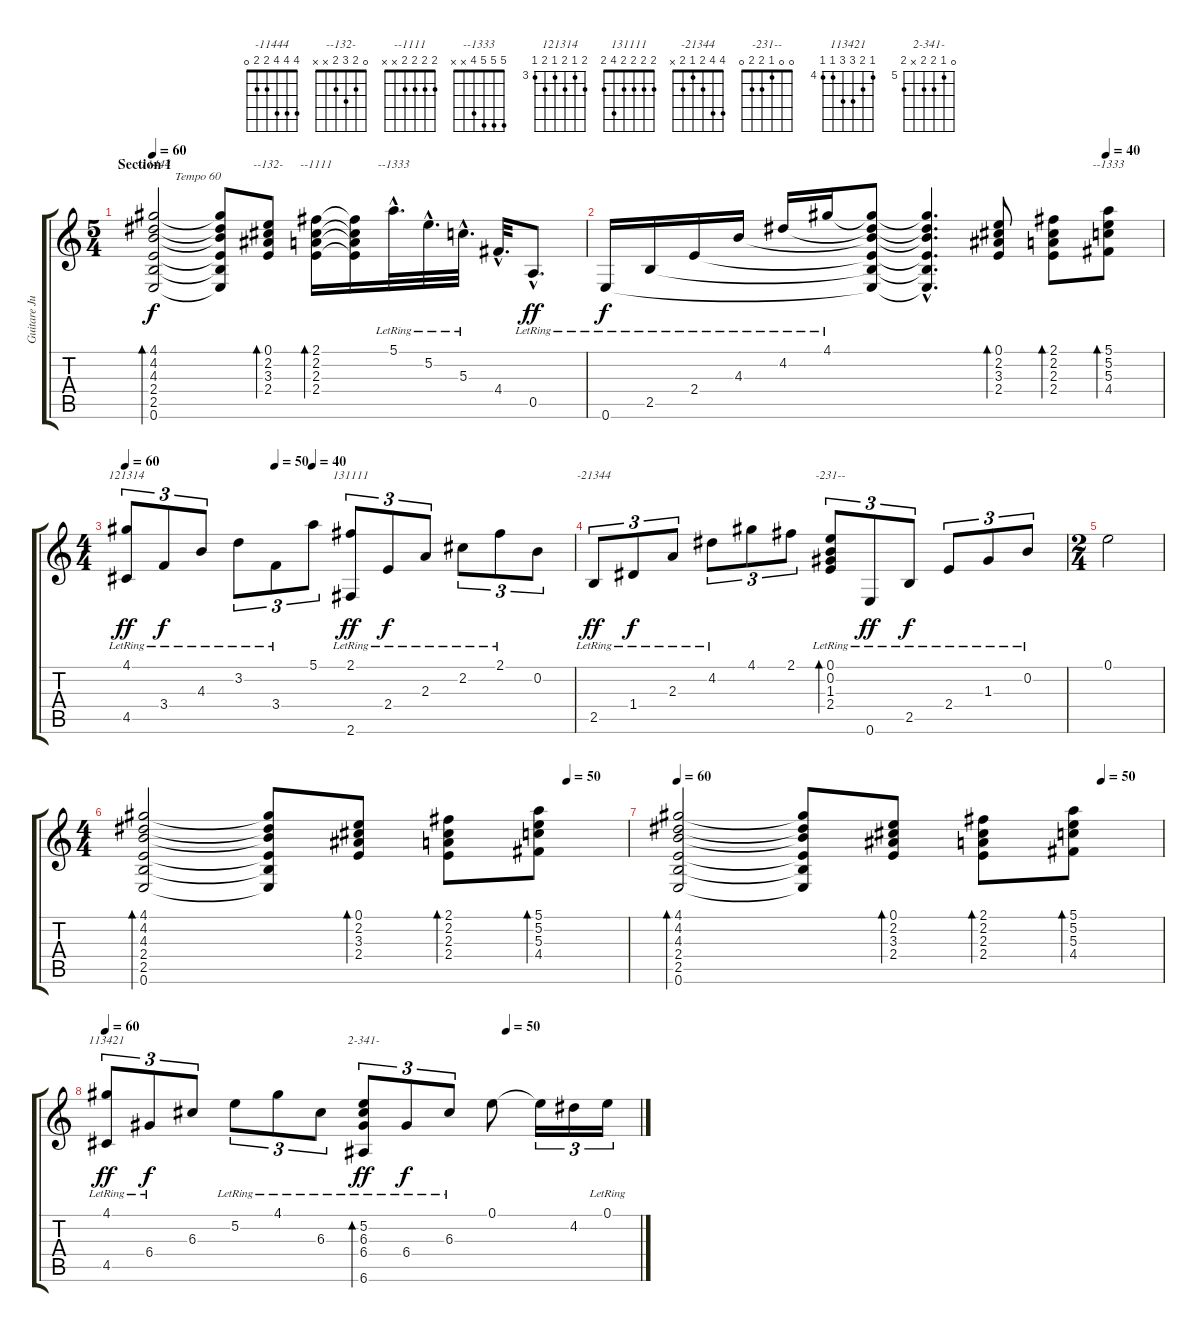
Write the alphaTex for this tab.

\track ("Guitare Juillet 2001" "Guitare Ju") {instrument acousticguitarnylon}
\staff {score tabs}
\tuning (E4 B3 G3 D3 A2 E2) {hide}
\chord ("-11444" 4 4 4 2 2 0)
\chord ("--132-" 0 2 3 2 x x)
\chord ("--1111" 2 2 2 2 x x)
\chord ("--1333" 5 5 5 4 x x) {firstfret 4}
\chord ("--1333" 5 5 5 4 x x)
\chord ("121314" 4 3 4 3 4 3) {firstfret 3}
\chord ("131111" 2 2 2 2 4 2)
\chord ("-21344" 4 4 2 1 2 x)
\chord ("-231--" 0 0 1 2 2 0)
\chord ("113421" 4 5 6 6 4 4) {firstfret 4}
\chord ("2-341-" 0 5 6 6 x 6) {firstfret 5}
\ts (5 4)
\section ("" "Section 1")
\tempo 60
\clef g2
\ks c
(4.1 4.2 4.3 2.4 2.5 0.6).2{bd 240 ch "-11444" txt "       Tempo 60" dy f instrument acousticguitarnylon} (4.1{t} 4.2{t} 4.3{t} 2.4{t} 2.5{t} 0.6{t}).8 (0.1 2.2 3.3 2.4).8{bd 240 ch "--132-"} (2.1 2.2 2.3 2.4).16{bd 120 ch "--1111"} (2.1{t} 2.2{t} 2.3{t} 2.4{t}).16 5.1{hac lr}.32{d ch "--1333"} 5.2{hac lr}.32{d} 5.3{hac lr}.32{d} 4.4{hac}.32{d} 0.5{hac lr}.8{d dy ff} |
\tempo (40 0.9)
0.6{lr}.16{dy f} 2.5{lr}.16 2.4{lr}.16 4.3{lr}.16 4.2{lr}.16 4.1{lr}.16 (4.1{t} 4.2{t} 4.3{t} 2.4{t} 2.5{t} 0.6{t}).8 (4.1{hac t} 4.2{hac t} 4.3{hac t} 2.4{hac t} 2.5{hac t} 0.6{hac t}).4{d} (0.1 2.2 3.3 2.4).8{bd 120} (2.1 2.2 2.3 2.4).8{bd 120} (5.1 5.2 5.3 4.4).8{bd 240 ch "--1333"} |
\ts (4 4)
\tempo 60
\tempo (50 0.3333333333333333)
\tempo (40 0.4166666666666667)
(4.1{lr} 4.5{lr}).8{tu (3 2) ch "121314" dy ff} 3.4{lr}.8{tu (3 2) dy f} 4.3{lr}.8{tu (3 2)} 3.2{lr}.8{tu (3 2)} 3.4{lr}.8{tu (3 2)} 5.1.8{tu (3 2)} (2.1{lr} 2.6{lr}).8{tu (3 2) ch "131111" dy ff} 2.4{lr}.8{tu (3 2) dy f} 2.3{lr}.8{tu (3 2)} 2.2{lr}.8{tu (3 2)} 2.1{lr}.8{tu (3 2)} 0.2.8{tu (3 2)} |
2.5{lr}.8{tu (3 2) ch "-21344" dy ff} 1.4{lr}.8{tu (3 2) dy f} 2.3{lr}.8{tu (3 2)} 4.2{lr}.8{tu (3 2)} 4.1.8{tu (3 2)} 2.1.8{tu (3 2)} (0.1{lr} 0.2{lr} 1.3{lr} 2.4{lr}).8{tu (3 2) bd 120 ch "-231--"} 0.6{lr}.8{tu (3 2) dy ff} 2.5{lr}.8{tu (3 2) dy f} 2.4{lr}.8{tu (3 2)} 1.3{lr}.8{tu (3 2)} 0.2{lr}.8{tu (3 2)} |
\ts (2 4)
0.1.2 |
\ts (4 4)
\tempo (50 0.875)
(4.1 4.2 4.3 2.4 2.5 0.6).2{bd 240} (4.1{t} 4.2{t} 4.3{t} 2.4{t} 2.5{t} 0.6{t}).8 (0.1 2.2 3.3 2.4).8{bd 120} (2.1 2.2 2.3 2.4).8{bd 120} (5.1 5.2 5.3 4.4).8{bd 120} |
\tempo 60
\tempo (50 0.875)
(4.1 4.2 4.3 2.4 2.5 0.6).2{bd 240} (4.1{t} 4.2{t} 4.3{t} 2.4{t} 2.5{t} 0.6{t}).8 (0.1 2.2 3.3 2.4).8{bd 120} (2.1 2.2 2.3 2.4).8{bd 120} (5.1 5.2 5.3 4.4).8{bd 120} |
\tempo 60
\tempo (50 0.75)
(4.1{lr} 4.5{lr}).8{tu (3 2) ch "113421" dy ff} 6.4{lr}.8{tu (3 2) dy f} 6.3.8{tu (3 2)} 5.2{lr}.8{tu (3 2)} 4.1{lr}.8{tu (3 2)} 6.3{lr}.8{tu (3 2)} (5.2{lr} 6.3{lr} 6.4 6.6{lr}).8{tu (3 2) bd 120 ch "2-341-" dy ff} 6.4{lr}.8{tu (3 2) dy f} 6.3{lr}.8{tu (3 2)} 0.1.8 0.1{t}.16{tu (3 2)} 4.2.16{tu (3 2)} 0.1{lr}.16{tu (3 2)}
